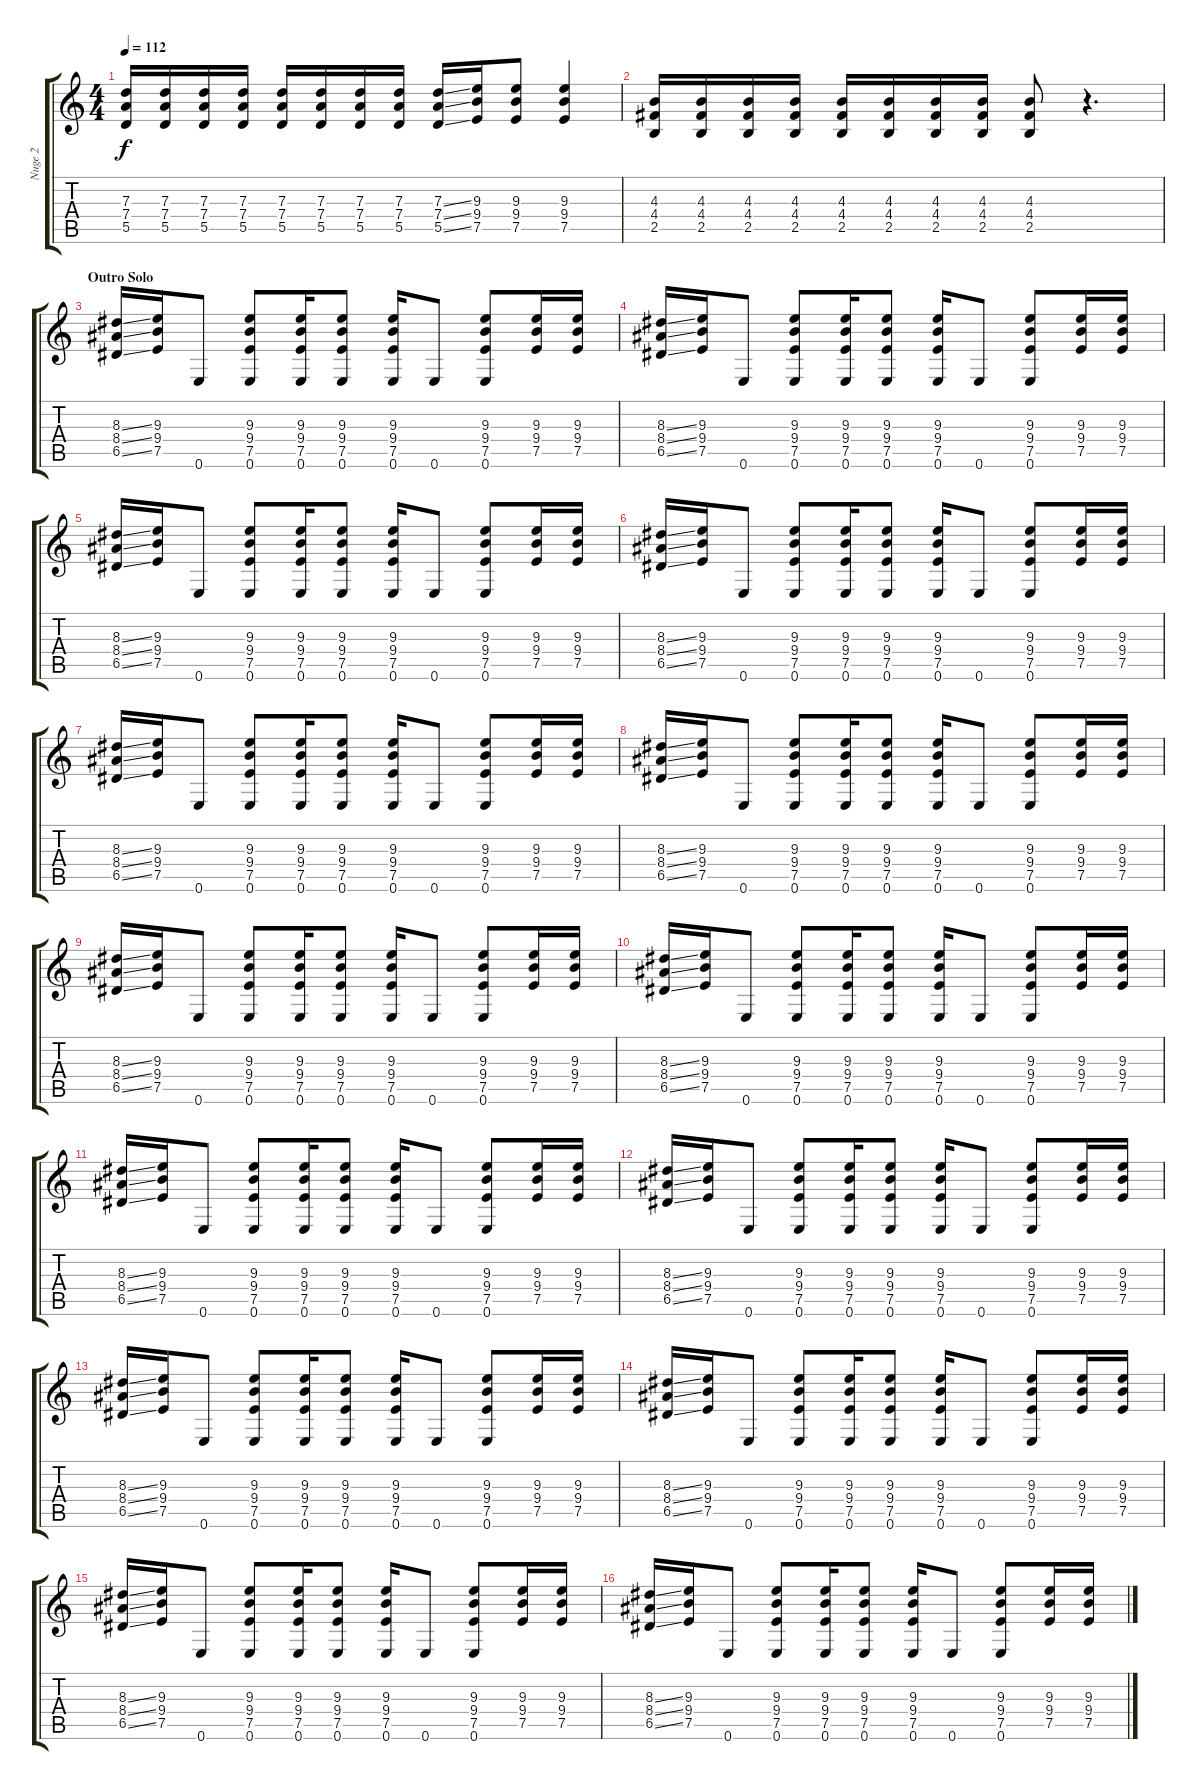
\track ("Nuge 2" "Nuge 2") {instrument overdrivenguitar}
\staff {score tabs}
\tuning (E4 B3 G3 D3 A2 E2) {hide}
\ts (4 4)
\tempo 112
\clef g2
\ks c
(7.3 7.4 5.5).16{dy f} (7.3 7.4 5.5).16 (7.3 7.4 5.5).16 (7.3 7.4 5.5).16 (7.3 7.4 5.5).16 (7.3 7.4 5.5).16 (7.3 7.4 5.5).16 (7.3 7.4 5.5).16 (7.3{ss} 7.4{ss} 5.5{ss}).16 (9.3 9.4 7.5).16 (9.3 9.4 7.5).8 (9.3 9.4 7.5).4 |
(4.3 4.4 2.5).16 (4.3 4.4 2.5).16 (4.3 4.4 2.5).16 (4.3 4.4 2.5).16 (4.3 4.4 2.5).16 (4.3 4.4 2.5).16 (4.3 4.4 2.5).16 (4.3 4.4 2.5).16 (4.3 4.4 2.5).8 r.4{d} |
\section ("" "Outro Solo")
(8.3{ss} 8.4{ss} 6.5{ss}).16 (9.3 9.4 7.5).16 0.6.8 (9.3 9.4 7.5 0.6).8 (9.3 9.4 7.5 0.6).16 (9.3 9.4 7.5 0.6).8 (9.3 9.4 7.5 0.6).16 0.6.8 (9.3 9.4 7.5 0.6).8 (9.3 9.4 7.5).16 (9.3 9.4 7.5).16 |
(8.3{ss} 8.4{ss} 6.5{ss}).16 (9.3 9.4 7.5).16 0.6.8 (9.3 9.4 7.5 0.6).8 (9.3 9.4 7.5 0.6).16 (9.3 9.4 7.5 0.6).8 (9.3 9.4 7.5 0.6).16 0.6.8 (9.3 9.4 7.5 0.6).8 (9.3 9.4 7.5).16 (9.3 9.4 7.5).16 |
(8.3{ss} 8.4{ss} 6.5{ss}).16 (9.3 9.4 7.5).16 0.6.8 (9.3 9.4 7.5 0.6).8 (9.3 9.4 7.5 0.6).16 (9.3 9.4 7.5 0.6).8 (9.3 9.4 7.5 0.6).16 0.6.8 (9.3 9.4 7.5 0.6).8 (9.3 9.4 7.5).16 (9.3 9.4 7.5).16 |
(8.3{ss} 8.4{ss} 6.5{ss}).16 (9.3 9.4 7.5).16 0.6.8 (9.3 9.4 7.5 0.6).8 (9.3 9.4 7.5 0.6).16 (9.3 9.4 7.5 0.6).8 (9.3 9.4 7.5 0.6).16 0.6.8 (9.3 9.4 7.5 0.6).8 (9.3 9.4 7.5).16 (9.3 9.4 7.5).16 |
(8.3{ss} 8.4{ss} 6.5{ss}).16 (9.3 9.4 7.5).16 0.6.8 (9.3 9.4 7.5 0.6).8 (9.3 9.4 7.5 0.6).16 (9.3 9.4 7.5 0.6).8 (9.3 9.4 7.5 0.6).16 0.6.8 (9.3 9.4 7.5 0.6).8 (9.3 9.4 7.5).16 (9.3 9.4 7.5).16 |
(8.3{ss} 8.4{ss} 6.5{ss}).16 (9.3 9.4 7.5).16 0.6.8 (9.3 9.4 7.5 0.6).8 (9.3 9.4 7.5 0.6).16 (9.3 9.4 7.5 0.6).8 (9.3 9.4 7.5 0.6).16 0.6.8 (9.3 9.4 7.5 0.6).8 (9.3 9.4 7.5).16 (9.3 9.4 7.5).16 |
(8.3{ss} 8.4{ss} 6.5{ss}).16 (9.3 9.4 7.5).16 0.6.8 (9.3 9.4 7.5 0.6).8 (9.3 9.4 7.5 0.6).16 (9.3 9.4 7.5 0.6).8 (9.3 9.4 7.5 0.6).16 0.6.8 (9.3 9.4 7.5 0.6).8 (9.3 9.4 7.5).16 (9.3 9.4 7.5).16 |
(8.3{ss} 8.4{ss} 6.5{ss}).16 (9.3 9.4 7.5).16 0.6.8 (9.3 9.4 7.5 0.6).8 (9.3 9.4 7.5 0.6).16 (9.3 9.4 7.5 0.6).8 (9.3 9.4 7.5 0.6).16 0.6.8 (9.3 9.4 7.5 0.6).8 (9.3 9.4 7.5).16 (9.3 9.4 7.5).16 |
(8.3{ss} 8.4{ss} 6.5{ss}).16 (9.3 9.4 7.5).16 0.6.8 (9.3 9.4 7.5 0.6).8 (9.3 9.4 7.5 0.6).16 (9.3 9.4 7.5 0.6).8 (9.3 9.4 7.5 0.6).16 0.6.8 (9.3 9.4 7.5 0.6).8 (9.3 9.4 7.5).16 (9.3 9.4 7.5).16 |
(8.3{ss} 8.4{ss} 6.5{ss}).16 (9.3 9.4 7.5).16 0.6.8 (9.3 9.4 7.5 0.6).8 (9.3 9.4 7.5 0.6).16 (9.3 9.4 7.5 0.6).8 (9.3 9.4 7.5 0.6).16 0.6.8 (9.3 9.4 7.5 0.6).8 (9.3 9.4 7.5).16 (9.3 9.4 7.5).16 |
(8.3{ss} 8.4{ss} 6.5{ss}).16 (9.3 9.4 7.5).16 0.6.8 (9.3 9.4 7.5 0.6).8 (9.3 9.4 7.5 0.6).16 (9.3 9.4 7.5 0.6).8 (9.3 9.4 7.5 0.6).16 0.6.8 (9.3 9.4 7.5 0.6).8 (9.3 9.4 7.5).16 (9.3 9.4 7.5).16 |
(8.3{ss} 8.4{ss} 6.5{ss}).16 (9.3 9.4 7.5).16 0.6.8 (9.3 9.4 7.5 0.6).8 (9.3 9.4 7.5 0.6).16 (9.3 9.4 7.5 0.6).8 (9.3 9.4 7.5 0.6).16 0.6.8 (9.3 9.4 7.5 0.6).8 (9.3 9.4 7.5).16 (9.3 9.4 7.5).16 |
(8.3{ss} 8.4{ss} 6.5{ss}).16 (9.3 9.4 7.5).16 0.6.8 (9.3 9.4 7.5 0.6).8 (9.3 9.4 7.5 0.6).16 (9.3 9.4 7.5 0.6).8 (9.3 9.4 7.5 0.6).16 0.6.8 (9.3 9.4 7.5 0.6).8 (9.3 9.4 7.5).16 (9.3 9.4 7.5).16 |
(8.3{ss} 8.4{ss} 6.5{ss}).16 (9.3 9.4 7.5).16 0.6.8 (9.3 9.4 7.5 0.6).8 (9.3 9.4 7.5 0.6).16 (9.3 9.4 7.5 0.6).8 (9.3 9.4 7.5 0.6).16 0.6.8 (9.3 9.4 7.5 0.6).8 (9.3 9.4 7.5).16 (9.3 9.4 7.5).16
